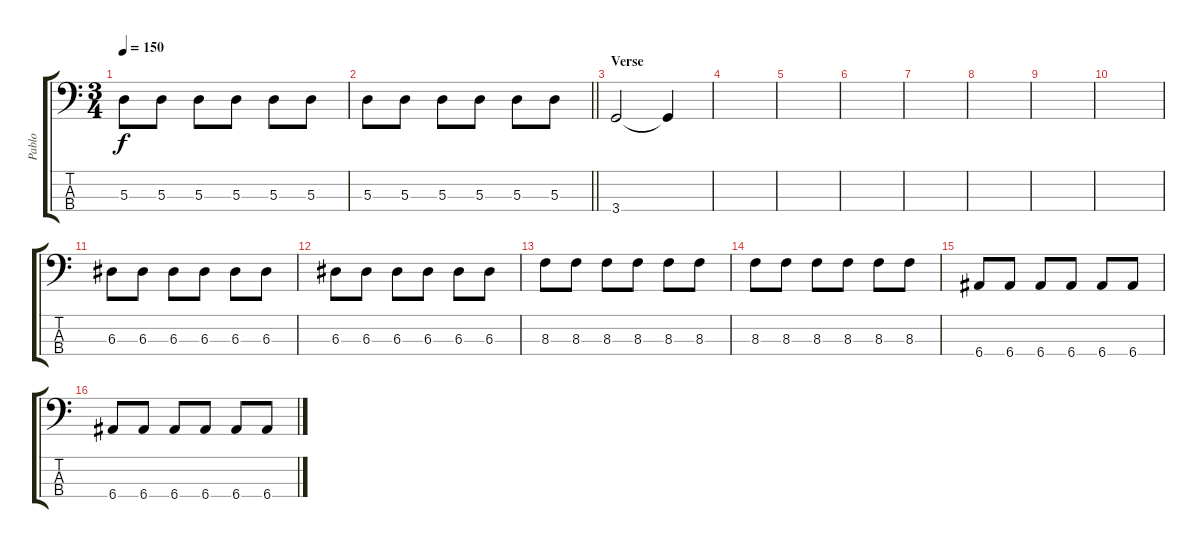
\track ("Pablo" "Pablo") {instrument electricbasspick}
\staff {score tabs}
\tuning (G2 D2 A1 E1) {hide}
\ts (3 4)
\tempo 150
\clef f4
\ks c
5.3.8{dy f} 5.3.8 5.3.8 5.3.8 5.3.8 5.3.8 |
\barLineRight lightlight
5.3.8 5.3.8 5.3.8 5.3.8 5.3.8 5.3.8 |
\section ("" "Verse")
3.4.2 3.4{t}.4 |
|
|
|
|
|
|
|
6.3.8 6.3.8 6.3.8 6.3.8 6.3.8 6.3.8 |
6.3.8 6.3.8 6.3.8 6.3.8 6.3.8 6.3.8 |
8.3.8 8.3.8 8.3.8 8.3.8 8.3.8 8.3.8 |
8.3.8 8.3.8 8.3.8 8.3.8 8.3.8 8.3.8 |
6.4.8 6.4.8 6.4.8 6.4.8 6.4.8 6.4.8 |
6.4.8 6.4.8 6.4.8 6.4.8 6.4.8 6.4.8
